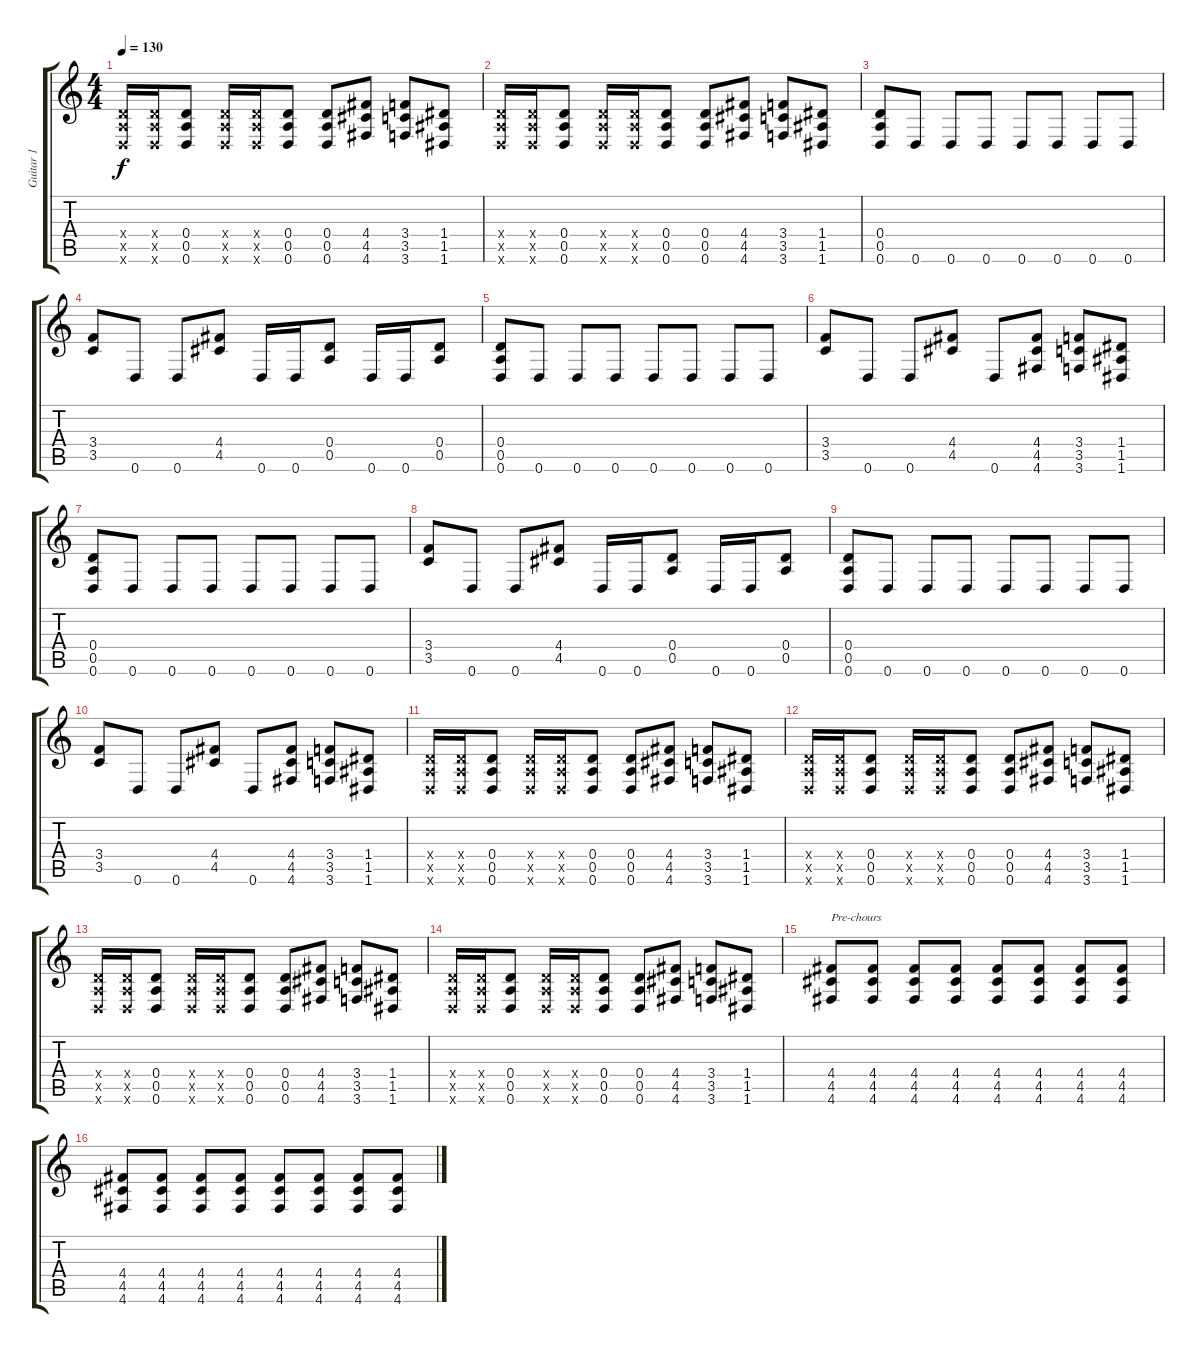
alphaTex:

\track ("Guitar 1" "Guitar 1") {instrument distortionguitar}
\staff {score tabs}
\tuning (E4 B3 G3 D3 A2 D2) {hide}
\ts (4 4)
\tempo 130
\clef g2
\ks c
(0.4{x} 0.5{x} 0.6{x}).16{dy f} (0.4{x} 0.5{x} 0.6{x}).16 (0.4 0.5 0.6).8 (0.4{x} 0.5{x} 0.6{x}).16 (0.4{x} 0.5{x} 0.6{x}).16 (0.4 0.5 0.6).8 (0.4 0.5 0.6).8 (4.4 4.5 4.6).8 (3.4 3.5 3.6).8 (1.4 1.5 1.6).8 |
(0.4{x} 0.5{x} 0.6{x}).16 (0.4{x} 0.5{x} 0.6{x}).16 (0.4 0.5 0.6).8 (0.4{x} 0.5{x} 0.6{x}).16 (0.4{x} 0.5{x} 0.6{x}).16 (0.4 0.5 0.6).8 (0.4 0.5 0.6).8 (4.4 4.5 4.6).8 (3.4 3.5 3.6).8 (1.4 1.5 1.6).8 |
(0.4 0.5 0.6).8{txt " "} 0.6.8 0.6.8 0.6.8 0.6.8 0.6.8 0.6.8 0.6.8 |
(3.4 3.5).8 0.6.8 0.6.8 (4.4 4.5).8 0.6.16 0.6.16 (0.4 0.5).8 0.6.16 0.6.16 (0.4 0.5).8 |
(0.4 0.5 0.6).8 0.6.8 0.6.8 0.6.8 0.6.8 0.6.8 0.6.8 0.6.8 |
(3.4 3.5).8 0.6.8 0.6.8 (4.4 4.5).8 0.6.8 (4.4 4.5 4.6).8 (3.4 3.5 3.6).8 (1.4 1.5 1.6).8 |
(0.4 0.5 0.6).8{txt " "} 0.6.8 0.6.8 0.6.8 0.6.8 0.6.8 0.6.8 0.6.8 |
(3.4 3.5).8 0.6.8 0.6.8 (4.4 4.5).8 0.6.16 0.6.16 (0.4 0.5).8 0.6.16 0.6.16 (0.4 0.5).8 |
(0.4 0.5 0.6).8 0.6.8 0.6.8 0.6.8 0.6.8 0.6.8 0.6.8 0.6.8 |
(3.4 3.5).8 0.6.8 0.6.8 (4.4 4.5).8 0.6.8 (4.4 4.5 4.6).8 (3.4 3.5 3.6).8 (1.4 1.5 1.6).8 |
(0.4{x} 0.5{x} 0.6{x}).16 (0.4{x} 0.5{x} 0.6{x}).16 (0.4 0.5 0.6).8 (0.4{x} 0.5{x} 0.6{x}).16 (0.4{x} 0.5{x} 0.6{x}).16 (0.4 0.5 0.6).8 (0.4 0.5 0.6).8 (4.4 4.5 4.6).8 (3.4 3.5 3.6).8 (1.4 1.5 1.6).8 |
(0.4{x} 0.5{x} 0.6{x}).16 (0.4{x} 0.5{x} 0.6{x}).16 (0.4 0.5 0.6).8 (0.4{x} 0.5{x} 0.6{x}).16 (0.4{x} 0.5{x} 0.6{x}).16 (0.4 0.5 0.6).8 (0.4 0.5 0.6).8 (4.4 4.5 4.6).8 (3.4 3.5 3.6).8 (1.4 1.5 1.6).8 |
(0.4{x} 0.5{x} 0.6{x}).16 (0.4{x} 0.5{x} 0.6{x}).16 (0.4 0.5 0.6).8 (0.4{x} 0.5{x} 0.6{x}).16 (0.4{x} 0.5{x} 0.6{x}).16 (0.4 0.5 0.6).8 (0.4 0.5 0.6).8 (4.4 4.5 4.6).8 (3.4 3.5 3.6).8 (1.4 1.5 1.6).8 |
(0.4{x} 0.5{x} 0.6{x}).16 (0.4{x} 0.5{x} 0.6{x}).16 (0.4 0.5 0.6).8 (0.4{x} 0.5{x} 0.6{x}).16 (0.4{x} 0.5{x} 0.6{x}).16 (0.4 0.5 0.6).8 (0.4 0.5 0.6).8 (4.4 4.5 4.6).8 (3.4 3.5 3.6).8 (1.4 1.5 1.6).8 |
(4.4 4.5 4.6).8{txt "Pre-chours"} (4.4 4.5 4.6).8{txt " "} (4.4 4.5 4.6).8{txt " "} (4.4 4.5 4.6).8{txt " "} (4.4 4.5 4.6).8{txt " "} (4.4 4.5 4.6).8{txt " "} (4.4 4.5 4.6).8{txt " "} (4.4 4.5 4.6).8{txt " "} |
(4.4 4.5 4.6).8 (4.4 4.5 4.6).8 (4.4 4.5 4.6).8 (4.4 4.5 4.6).8 (4.4 4.5 4.6).8 (4.4 4.5 4.6).8 (4.4 4.5 4.6).8 (4.4 4.5 4.6).8
